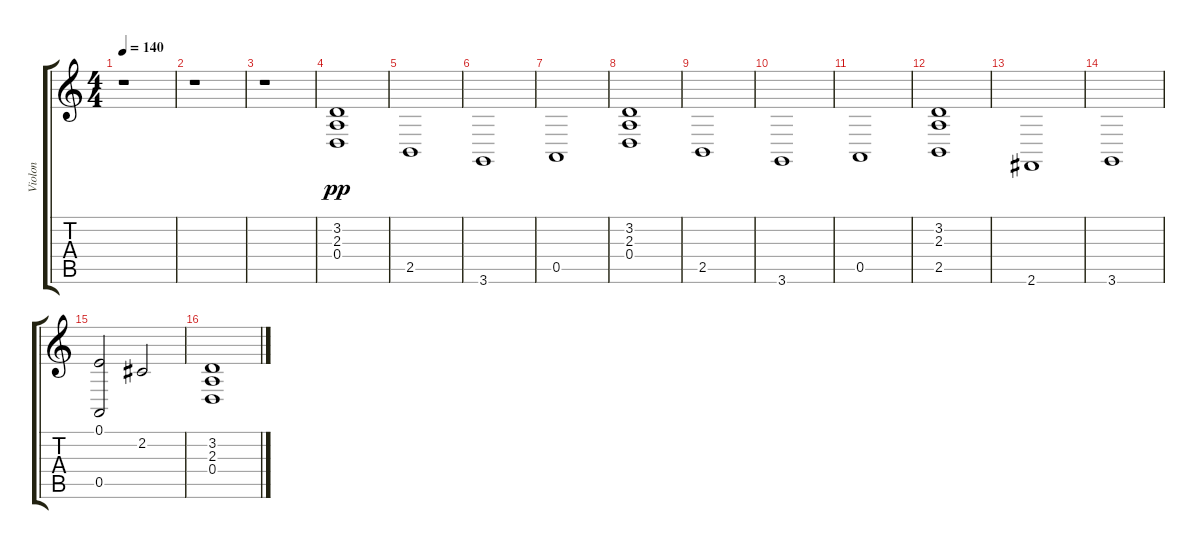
\track ("Violon" "Violon") {instrument violin}
\staff {score tabs}
\tuning (E4 B3 G3 D3 A2 E2) {hide}
\ts (4 4)
\tempo 140
\clef g2
\ks c
r.1{dy pp instrument violin} |
r.1 |
r.1 |
(3.2 2.3 0.4).1 |
2.5.1 |
3.6.1 |
0.5.1 |
(3.2 2.3 0.4).1 |
2.5.1 |
3.6.1 |
0.5.1 |
(3.2 2.3 2.5).1 |
2.6.1 |
3.6.1 |
(0.1 0.5).2 2.2.2 |
(3.2 2.3 0.4).1
